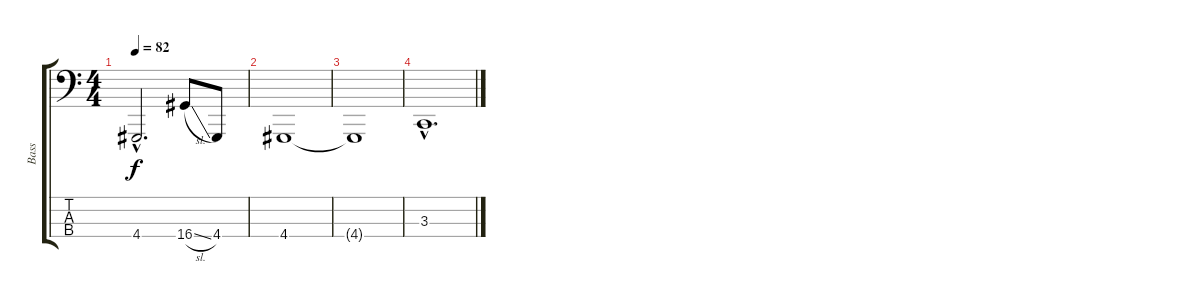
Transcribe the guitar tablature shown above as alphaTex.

\track ("Bass" "Bass") {instrument synthvoice}
\staff {score tabs}
\tuning (G2 D2 A1 E1) {hide}
\ts (4 4)
\tempo 82
\clef f4
\ks c
4.4{hac}.2{d dy f} 16.4{sl}.8 4.4.8 |
4.4.1 |
4.4{t}.1 |
3.3{hac}.1{d}
